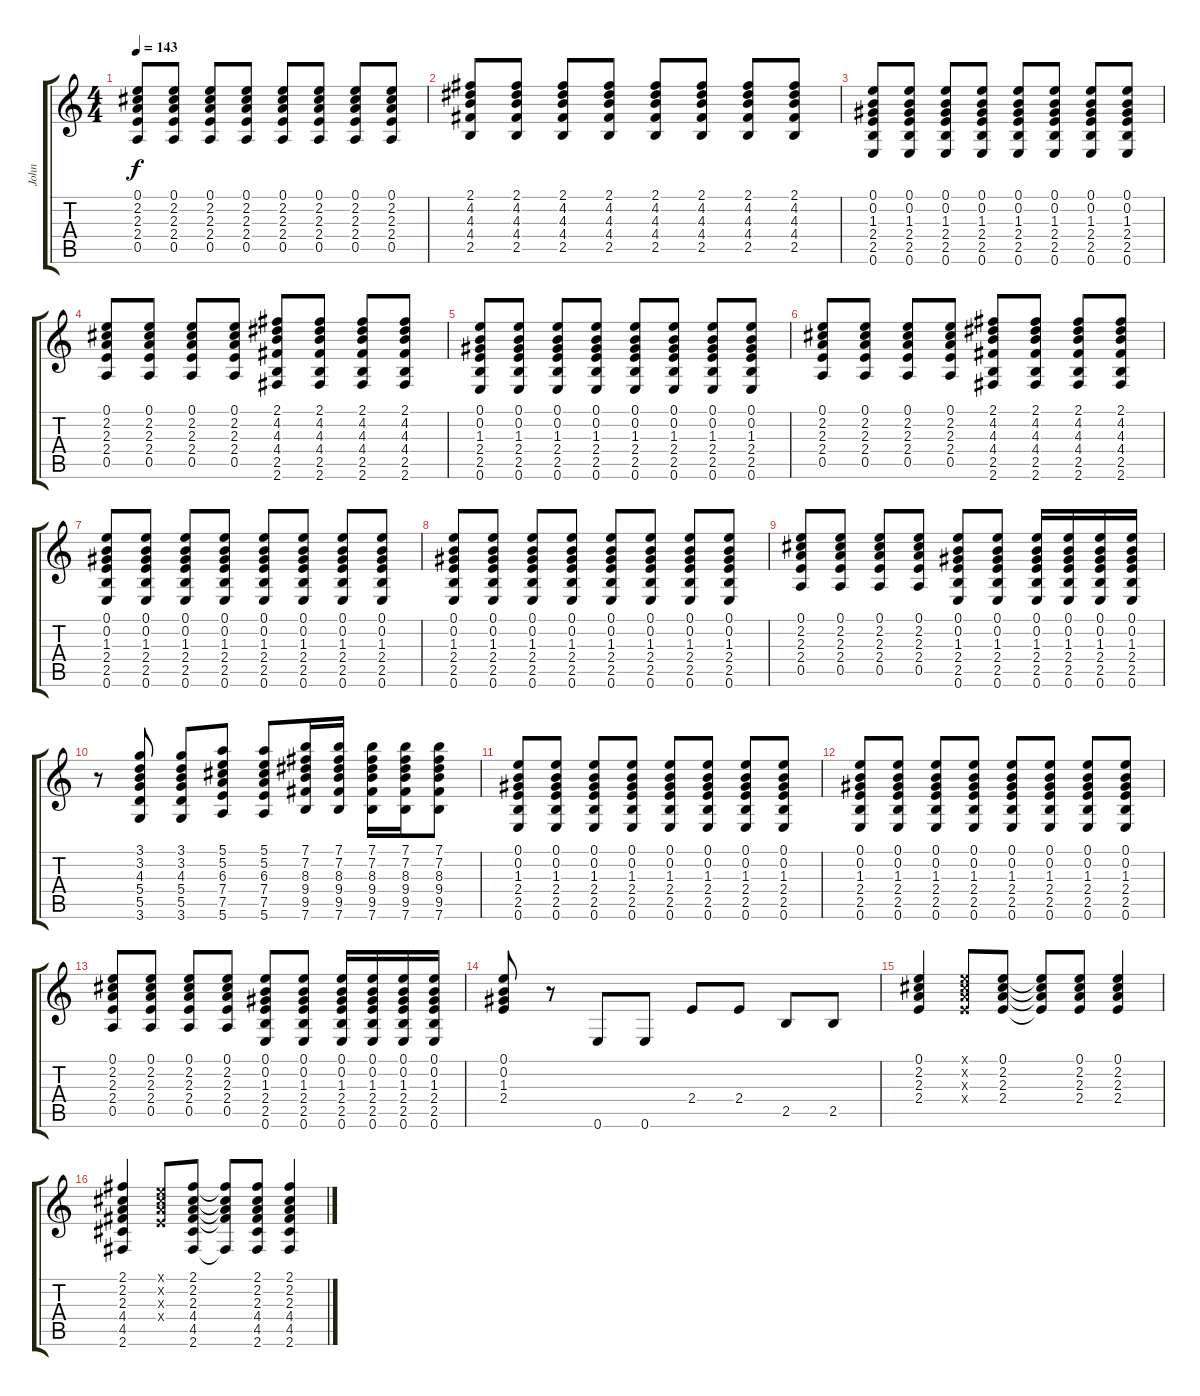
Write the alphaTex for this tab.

\track ("John" "John") {instrument electricguitarmuted}
\staff {score tabs}
\tuning (E4 B3 G3 D3 A2 E2) {hide}
\ts (4 4)
\tempo 143
\clef g2
\ks c
(0.1 2.2 2.3 2.4 0.5).8{dy f} (0.1 2.2 2.3 2.4 0.5).8 (0.1 2.2 2.3 2.4 0.5).8 (0.1 2.2 2.3 2.4 0.5).8 (0.1 2.2 2.3 2.4 0.5).8 (0.1 2.2 2.3 2.4 0.5).8 (0.1 2.2 2.3 2.4 0.5).8 (0.1 2.2 2.3 2.4 0.5).8 |
(2.1 4.2 4.3 4.4 2.5).8 (2.1 4.2 4.3 4.4 2.5).8 (2.1 4.2 4.3 4.4 2.5).8 (2.1 4.2 4.3 4.4 2.5).8 (2.1 4.2 4.3 4.4 2.5).8 (2.1 4.2 4.3 4.4 2.5).8 (2.1 4.2 4.3 4.4 2.5).8 (2.1 4.2 4.3 4.4 2.5).8 |
(0.1 0.2 1.3 2.4 2.5 0.6).8 (0.1 0.2 1.3 2.4 2.5 0.6).8 (0.1 0.2 1.3 2.4 2.5 0.6).8 (0.1 0.2 1.3 2.4 2.5 0.6).8 (0.1 0.2 1.3 2.4 2.5 0.6).8 (0.1 0.2 1.3 2.4 2.5 0.6).8 (0.1 0.2 1.3 2.4 2.5 0.6).8 (0.1 0.2 1.3 2.4 2.5 0.6).8 |
(0.1 2.2 2.3 2.4 0.5).8 (0.1 2.2 2.3 2.4 0.5).8 (0.1 2.2 2.3 2.4 0.5).8 (0.1 2.2 2.3 2.4 0.5).8 (2.1 4.2 4.3 4.4 2.5 2.6).8 (2.1 4.2 4.3 4.4 2.5 2.6).8 (2.1 4.2 4.3 4.4 2.5 2.6).8 (2.1 4.2 4.3 4.4 2.5 2.6).8 |
(0.1 0.2 1.3 2.4 2.5 0.6).8 (0.1 0.2 1.3 2.4 2.5 0.6).8 (0.1 0.2 1.3 2.4 2.5 0.6).8 (0.1 0.2 1.3 2.4 2.5 0.6).8 (0.1 0.2 1.3 2.4 2.5 0.6).8 (0.1 0.2 1.3 2.4 2.5 0.6).8 (0.1 0.2 1.3 2.4 2.5 0.6).8 (0.1 0.2 1.3 2.4 2.5 0.6).8 |
(0.1 2.2 2.3 2.4 0.5).8 (0.1 2.2 2.3 2.4 0.5).8 (0.1 2.2 2.3 2.4 0.5).8 (0.1 2.2 2.3 2.4 0.5).8 (2.1 4.2 4.3 4.4 2.5 2.6).8 (2.1 4.2 4.3 4.4 2.5 2.6).8 (2.1 4.2 4.3 4.4 2.5 2.6).8 (2.1 4.2 4.3 4.4 2.5 2.6).8 |
(0.1 0.2 1.3 2.4 2.5 0.6).8 (0.1 0.2 1.3 2.4 2.5 0.6).8 (0.1 0.2 1.3 2.4 2.5 0.6).8 (0.1 0.2 1.3 2.4 2.5 0.6).8 (0.1 0.2 1.3 2.4 2.5 0.6).8 (0.1 0.2 1.3 2.4 2.5 0.6).8 (0.1 0.2 1.3 2.4 2.5 0.6).8 (0.1 0.2 1.3 2.4 2.5 0.6).8 |
(0.1 0.2 1.3 2.4 2.5 0.6).8 (0.1 0.2 1.3 2.4 2.5 0.6).8 (0.1 0.2 1.3 2.4 2.5 0.6).8 (0.1 0.2 1.3 2.4 2.5 0.6).8 (0.1 0.2 1.3 2.4 2.5 0.6).8 (0.1 0.2 1.3 2.4 2.5 0.6).8 (0.1 0.2 1.3 2.4 2.5 0.6).8 (0.1 0.2 1.3 2.4 2.5 0.6).8 |
(0.1 2.2 2.3 2.4 0.5).8 (0.1 2.2 2.3 2.4 0.5).8 (0.1 2.2 2.3 2.4 0.5).8 (0.1 2.2 2.3 2.4 0.5).8 (0.1 0.2 1.3 2.4 2.5 0.6).8 (0.1 0.2 1.3 2.4 2.5 0.6).8 (0.1 0.2 1.3 2.4 2.5 0.6).16 (0.1 0.2 1.3 2.4 2.5 0.6).16 (0.1 0.2 1.3 2.4 2.5 0.6).16 (0.1 0.2 1.3 2.4 2.5 0.6).16 |
r.8 (3.1 3.2 4.3 5.4 5.5 3.6).8 (3.1 3.2 4.3 5.4 5.5 3.6).8 (5.1 5.2 6.3 7.4 7.5 5.6).8 (5.1 5.2 6.3 7.4 7.5 5.6).8 (7.1 7.2 8.3 9.4 9.5 7.6).16 (7.1 7.2 8.3 9.4 9.5 7.6).16 (7.1 7.2 8.3 9.4 9.5 7.6).16 (7.1 7.2 8.3 9.4 9.5 7.6).16 (7.1 7.2 8.3 9.4 9.5 7.6).8 |
(0.1 0.2 1.3 2.4 2.5 0.6).8 (0.1 0.2 1.3 2.4 2.5 0.6).8 (0.1 0.2 1.3 2.4 2.5 0.6).8 (0.1 0.2 1.3 2.4 2.5 0.6).8 (0.1 0.2 1.3 2.4 2.5 0.6).8 (0.1 0.2 1.3 2.4 2.5 0.6).8 (0.1 0.2 1.3 2.4 2.5 0.6).8 (0.1 0.2 1.3 2.4 2.5 0.6).8 |
(0.1 0.2 1.3 2.4 2.5 0.6).8 (0.1 0.2 1.3 2.4 2.5 0.6).8 (0.1 0.2 1.3 2.4 2.5 0.6).8 (0.1 0.2 1.3 2.4 2.5 0.6).8 (0.1 0.2 1.3 2.4 2.5 0.6).8 (0.1 0.2 1.3 2.4 2.5 0.6).8 (0.1 0.2 1.3 2.4 2.5 0.6).8 (0.1 0.2 1.3 2.4 2.5 0.6).8 |
(0.1 2.2 2.3 2.4 0.5).8 (0.1 2.2 2.3 2.4 0.5).8 (0.1 2.2 2.3 2.4 0.5).8 (0.1 2.2 2.3 2.4 0.5).8 (0.1 0.2 1.3 2.4 2.5 0.6).8 (0.1 0.2 1.3 2.4 2.5 0.6).8 (0.1 0.2 1.3 2.4 2.5 0.6).16 (0.1 0.2 1.3 2.4 2.5 0.6).16 (0.1 0.2 1.3 2.4 2.5 0.6).16 (0.1 0.2 1.3 2.4 2.5 0.6).16 |
(0.1 0.2 1.3 2.4).8 r.8 0.6.8{volume 12} 0.6.8 2.4.8 2.4.8 2.5.8 2.5.8 |
(0.1 2.2 2.3 2.4).4{volume 7} (0.1{x} 2.2{x} 2.3{x} 2.4{x}).8 (0.1 2.2 2.3 2.4).8 (0.1{t} 2.2{t} 2.3{t} 2.4{t}).8 (0.1 2.2 2.3 2.4).8 (0.1 2.2 2.3 2.4).4 |
(2.1 2.2 2.3 4.4 4.5 2.6).4 (0.1{x} 2.2{x} 2.3{x} 2.4{x}).8 (2.1 2.2 2.3 4.4 4.5 2.6).8 (2.1{t} 2.2{t} 2.3{t} 4.4{t} 2.6{t}).8 (2.1 2.2 2.3 4.4 4.5 2.6).8 (2.1 2.2 2.3 4.4 4.5 2.6).4
